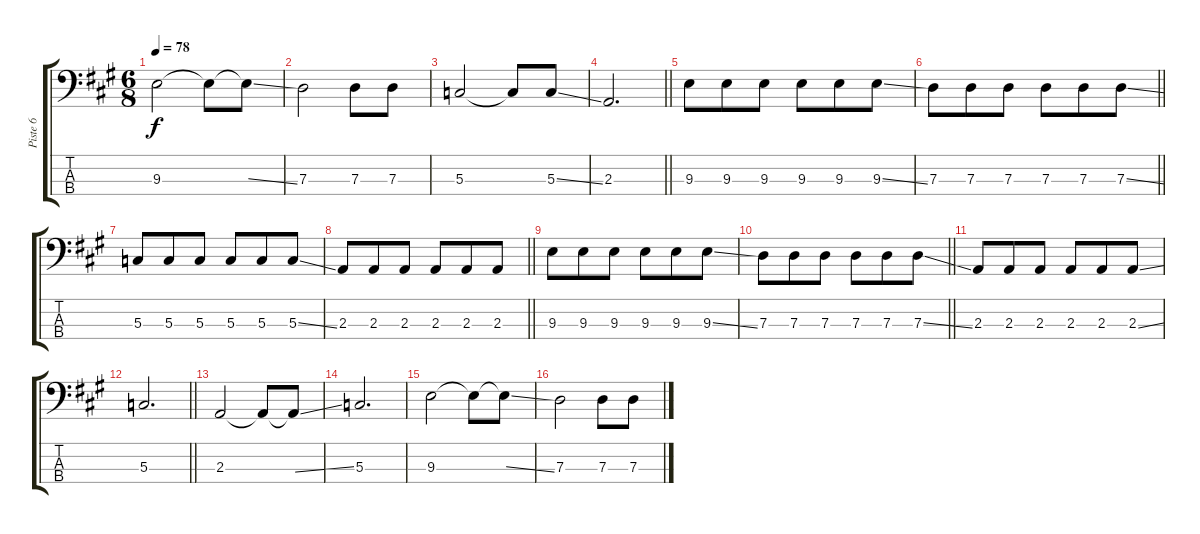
\track ("Piste 6" "Piste 6") {instrument electricbasspick}
\staff {score tabs}
\tuning (F2 C2 G1 C1) {hide}
\ts (6 8)
\tempo 78
\clef f4
\ks a
9.3.2{dy f} 9.3{t}.8 9.3{ss t}.8 |
7.3.2 7.3.8 7.3.8 |
5.3.2 5.3{t}.8 5.3{ss}.8 |
\barLineRight lightlight
2.3.2{d} |
9.3.8 9.3.8 9.3.8 9.3.8 9.3.8 9.3{ss}.8 |
\barLineRight lightlight
7.3.8 7.3.8 7.3.8 7.3.8 7.3.8 7.3{ss}.8 |
5.3.8 5.3.8 5.3.8 5.3.8 5.3.8 5.3{ss}.8 |
\barLineRight lightlight
2.3.8 2.3.8 2.3.8 2.3.8 2.3.8 2.3.8 |
9.3.8 9.3.8 9.3.8 9.3.8 9.3.8 9.3{ss}.8 |
\barLineRight lightlight
7.3.8 7.3.8 7.3.8 7.3.8 7.3.8 7.3{ss}.8 |
2.3.8 2.3.8 2.3.8 2.3.8 2.3.8 2.3{ss}.8 |
\barLineRight lightlight
5.3.2{d} |
2.3.2 2.3{t}.8 2.3{ss t}.8 |
5.3.2{d} |
9.3.2 9.3{t}.8 9.3{ss t}.8 |
7.3.2 7.3.8 7.3.8
